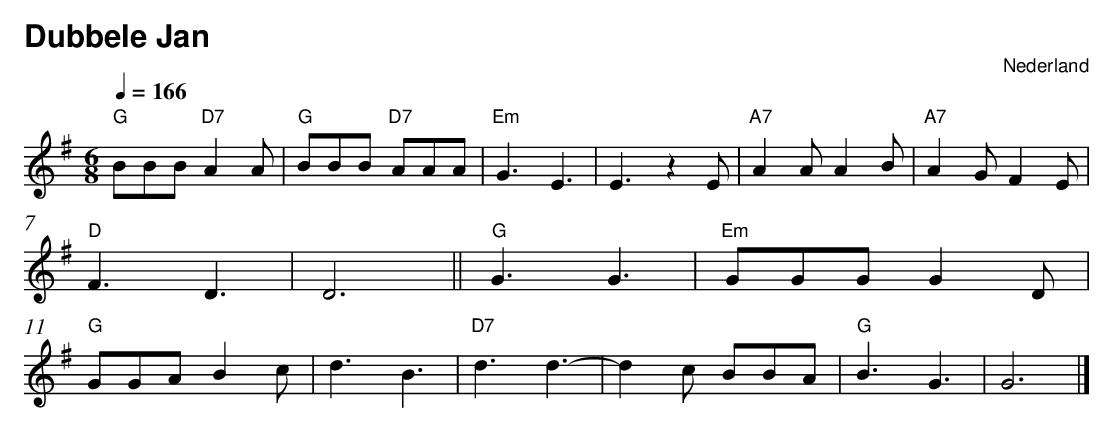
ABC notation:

X:1
T:Dubbele Jan
O:Nederland
M:6/8
L:1/8
Q:1/4=166
K:Gmaj
V:1
"G" BBB"D7"A2 A|"G"BBB "D7"AAA|"Em"G3 E3 |E3z2E | "A7" A2 AA2 B|"A7"A2 GF2 E|"D" F3 D3 |D6 ||
"G" G3 G3 |"Em" GGG G2 D|"G" GGA B2 c|d3 B3 | "D7" d3 d3- |d2 c BBA |"G" B3 G3 |G6 |]
